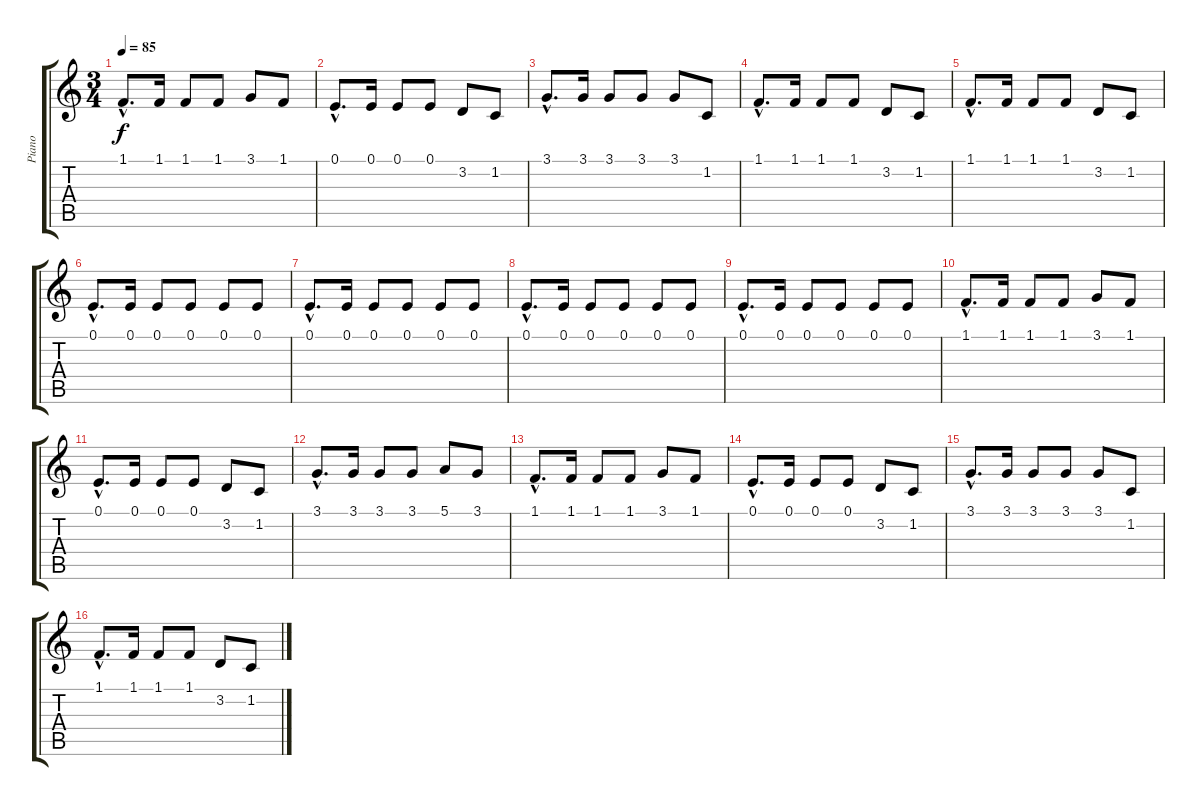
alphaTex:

\track ("Piano" "Piano") {instrument acousticgrandpiano}
\staff {score tabs}
\tuning (E4 B3 G3 D3 A2 E2) {hide}
\ts (3 4)
\tempo 85
\clef g2
\ks c
1.1{hac}.8{d dy f} 1.1.16 1.1.8 1.1.8 3.1.8 1.1.8 |
0.1{hac}.8{d} 0.1.16 0.1.8 0.1.8 3.2.8 1.2.8 |
3.1{hac}.8{d} 3.1.16 3.1.8 3.1.8 3.1.8 1.2.8 |
1.1{hac}.8{d} 1.1.16 1.1.8 1.1.8 3.2.8 1.2.8 |
1.1{hac}.8{d} 1.1.16 1.1.8 1.1.8 3.2.8 1.2.8 |
0.1{hac}.8{d} 0.1.16 0.1.8 0.1.8 0.1.8 0.1.8 |
0.1{hac}.8{d} 0.1.16 0.1.8 0.1.8 0.1.8 0.1.8 |
0.1{hac}.8{d} 0.1.16 0.1.8 0.1.8 0.1.8 0.1.8 |
0.1{hac}.8{d} 0.1.16 0.1.8 0.1.8 0.1.8 0.1.8 |
1.1{hac}.8{d} 1.1.16 1.1.8 1.1.8 3.1.8 1.1.8 |
0.1{hac}.8{d} 0.1.16 0.1.8 0.1.8 3.2.8 1.2.8 |
3.1{hac}.8{d} 3.1.16 3.1.8 3.1.8 5.1.8 3.1.8 |
1.1{hac}.8{d} 1.1.16 1.1.8 1.1.8 3.1.8 1.1.8 |
0.1{hac}.8{d} 0.1.16 0.1.8 0.1.8 3.2.8 1.2.8 |
3.1{hac}.8{d} 3.1.16 3.1.8 3.1.8 3.1.8 1.2.8 |
1.1{hac}.8{d} 1.1.16 1.1.8 1.1.8 3.2.8 1.2.8
